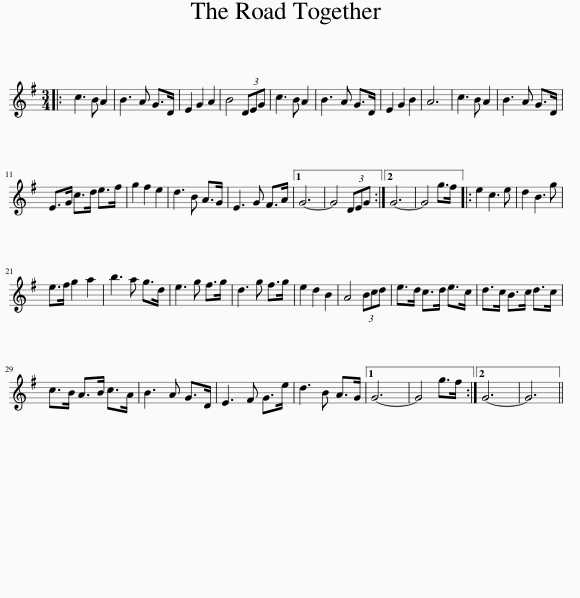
X:1
L:1/8
M:3/4
I:linebreak $
K:G
V:1 treble
V:1
|: c3 B A2 | B3 A G>D | E2 G2 A2 | B4 (3DEG | c3 B A2 | %5
 B3 A G>D | E2 G2 B2 | A6 | c3 B A2 | B3 A G>D |$ %10
 E>G c>d e>f | g2 f2 e2 | d3 B A>G | E3 G F>A |1 G6- | %15
 G4 (3DEG :|2 G6- | G4 g>f |: e2 c3 e | d2 B3 g |$ %20
 e>f g2 a2 | b3 a g>d | e3 g f>g | d3 g f>g | e2 d2 B2 | %25
 A4 (3Bcd | e>d c>d e>c | d>c B>c d>c |$ c>B A>B c>A | B3 A G>D | %30
 E3 F G>e | d3 B A>G |1 G6- | G4 g>f :|2 G6- | %35
 G6 || %36
